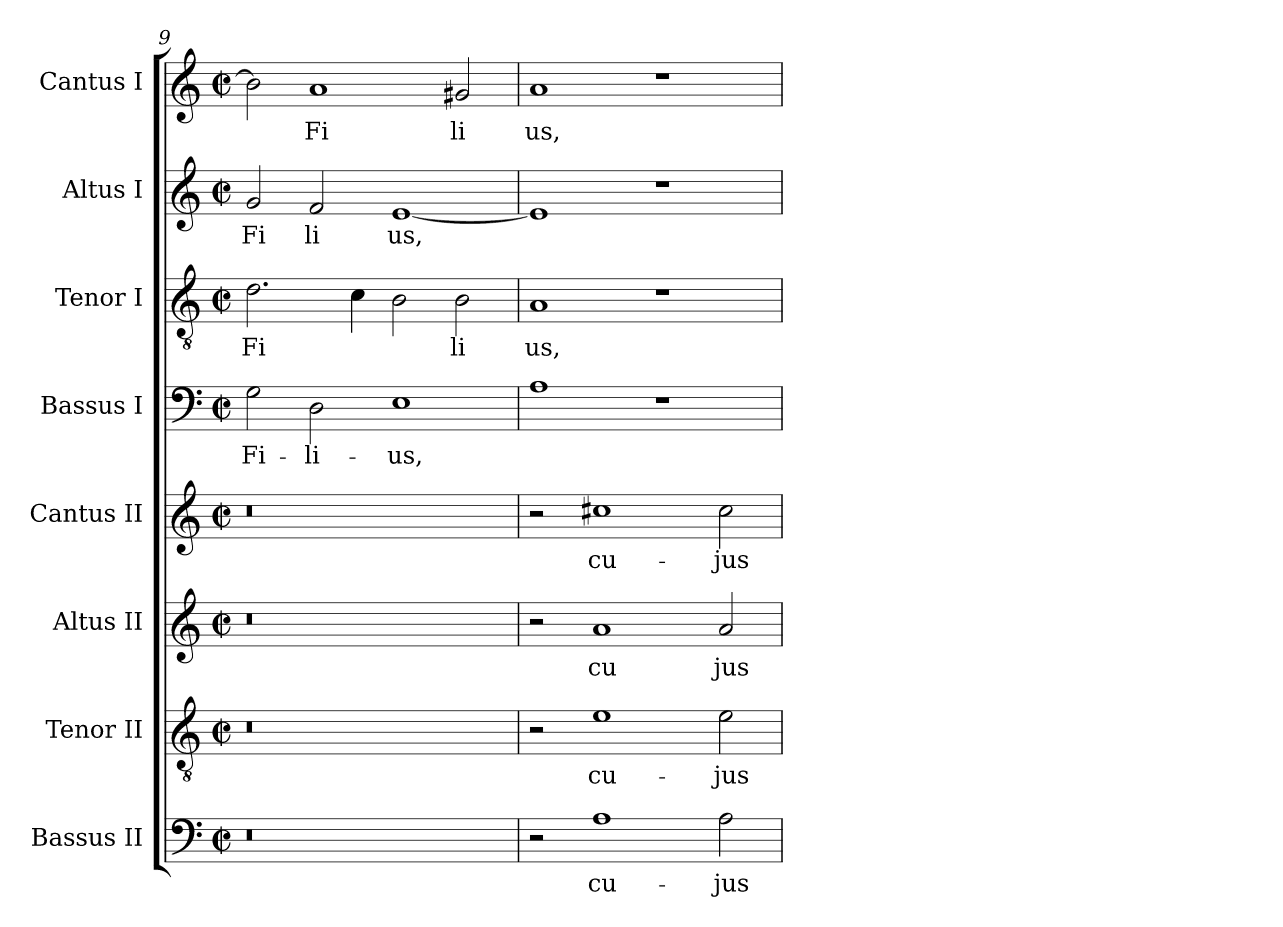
**kern	**text	**kern	**text	**kern	**text	**kern	**text	**kern	**text	**kern	**text	**kern	**text	**kern	**text
*part8	*part8	*part7	*part7	*part6	*part6	*part5	*part5	*part4	*part4	*part3	*part3	*part2	*part2	*part1	*part1
*staff8	*staff8	*staff7	*staff7	*staff6	*staff6	*staff5	*staff5	*staff4	*staff4	*staff3	*staff3	*staff2	*staff2	*staff1	*staff1
*I"Bassus II	*	*I"Tenor II	*	*I"Altus II	*	*I"Cantus II	*	*I"Bassus I	*	*I"Tenor I	*	*I"Altus I	*	*I"Cantus I	*
*clefF4	*	*clefGv2	*	*clefG2	*	*clefG2	*	*clefF4	*	*clefGv2	*	*clefG2	*	*clefG2	*
*M2/2	*	*M2/2	*	*M2/2	*	*M2/2	*	*M2/2	*	*M2/2	*	*M2/2	*	*M2/2	*
*met(c|)	*	*met(c|)	*	*met(c|)	*	*met(c|)	*	*met(c|)	*	*met(c|)	*	*met(c|)	*	*met(c|)	*
=9	=9	=9	=9	=9	=9	=9	=9	=9	=9	=9	=9	=9	=9	=9	=9
!	!	!	!	!	!	!	!	!	!LO:LY:b:cj	!	!LO:LY:b:cj	!	!LO:LY:b:cj	!	!
0r	.	0r	.	0r	.	0r	.	2G\	Fi-	2.d\	Fi	2g/	Fi	2b\]	.
!	!	!	!	!	!	!	!	!	!LO:LY:b:cj	!	!	!	!LO:LY:b:cj	!	!LO:LY:b:cj
.	.	.	.	.	.	.	.	2D\	-li-	.	.	2f/	li	1a	Fi
.	.	.	.	.	.	.	.	.	.	4c\	.	.	.	.	.
!	!	!	!	!	!	!	!	!	!LO:LY:b:cj	!	!	!	!LO:LY:b:cj	!	!
.	.	.	.	.	.	.	.	1E	-us,	2B\	.	[<1e	us,	.	.
!	!	!	!	!	!	!	!	!	!	!	!LO:LY:b:cj	!	!	!	!LO:LY:b:cj
.	.	.	.	.	.	.	.	.	.	2B\	li	.	.	2g#/	li
=10	=10	=10	=10	=10	=10	=10	=10	=10	=10	=10	=10	=10	=10	=10	=10
!	!	!	!	!	!	!	!	!	!	!	!LO:LY:b:cj	!	!	!	!LO:LY:b:cj
2r	.	2r	.	2r	.	2r	.	1A	.	1A	us,	1e]	.	1a	us,
!	!LO:LY:b:cj	!	!LO:LY:b:cj	!	!LO:LY:b:cj	!	!LO:LY:b:cj	!	!	!	!	!	!	!	!
1A	cu-	1e	cu-	1a	cu	1cc#X	cu-	.	.	.	.	.	.	.	.
.	.	.	.	.	.	.	.	1r	.	1r	.	1r	.	1r	.
!	!LO:LY:b:cj	!	!LO:LY:b:cj	!	!LO:LY:b:cj	!	!LO:LY:b:cj	!	!	!	!	!	!	!	!
2A\	-jus	2e\	-jus	2a/	jus	2cc#\	-jus	.	.	.	.	.	.	.	.
=	=	=	=	=	=	=	=	=	=	=	=	=	=	=	=
*-	*-	*-	*-	*-	*-	*-	*-	*-	*-	*-	*-	*-	*-	*-	*-
